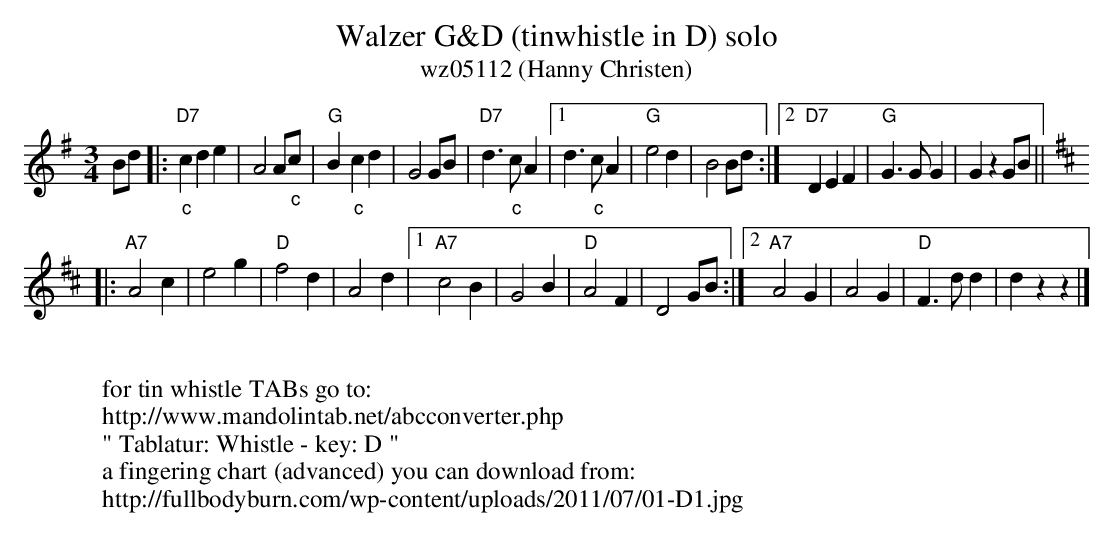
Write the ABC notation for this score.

X:1
T:Walzer G&D (tinwhistle in D) solo
T:wz05112 (Hanny Christen)
M:3/4
L:1/4
K:G transpose=12
B/2d/2 |: "D7""_c"cde | A2A/2"_c"c/2 | "G"B"_c"cd | G2G/2B/2 | "D7"d>"_c"cA |1 d>"_c"cA | "G"e2d | B2B/2d/2 :|2 "D7"DEF | "G"G>GG | GzG/2B/2 || [K:D]
|: "A7"A2c | e2g | "D"f2d | A2d |1 "A7"c2B | G2B | "D"A2F | D2G/2B/2 :|2 "A7"A2G | A2G | "D"F>dd | dzz |]
W:
W:for tin whistle TABs go to:
W:http://www.mandolintab.net/abcconverter.php
W:" Tablatur: Whistle - key: D "
W:a fingering chart (advanced) you can download from:
W:http://fullbodyburn.com/wp-content/uploads/2011/07/01-D1.jpg
